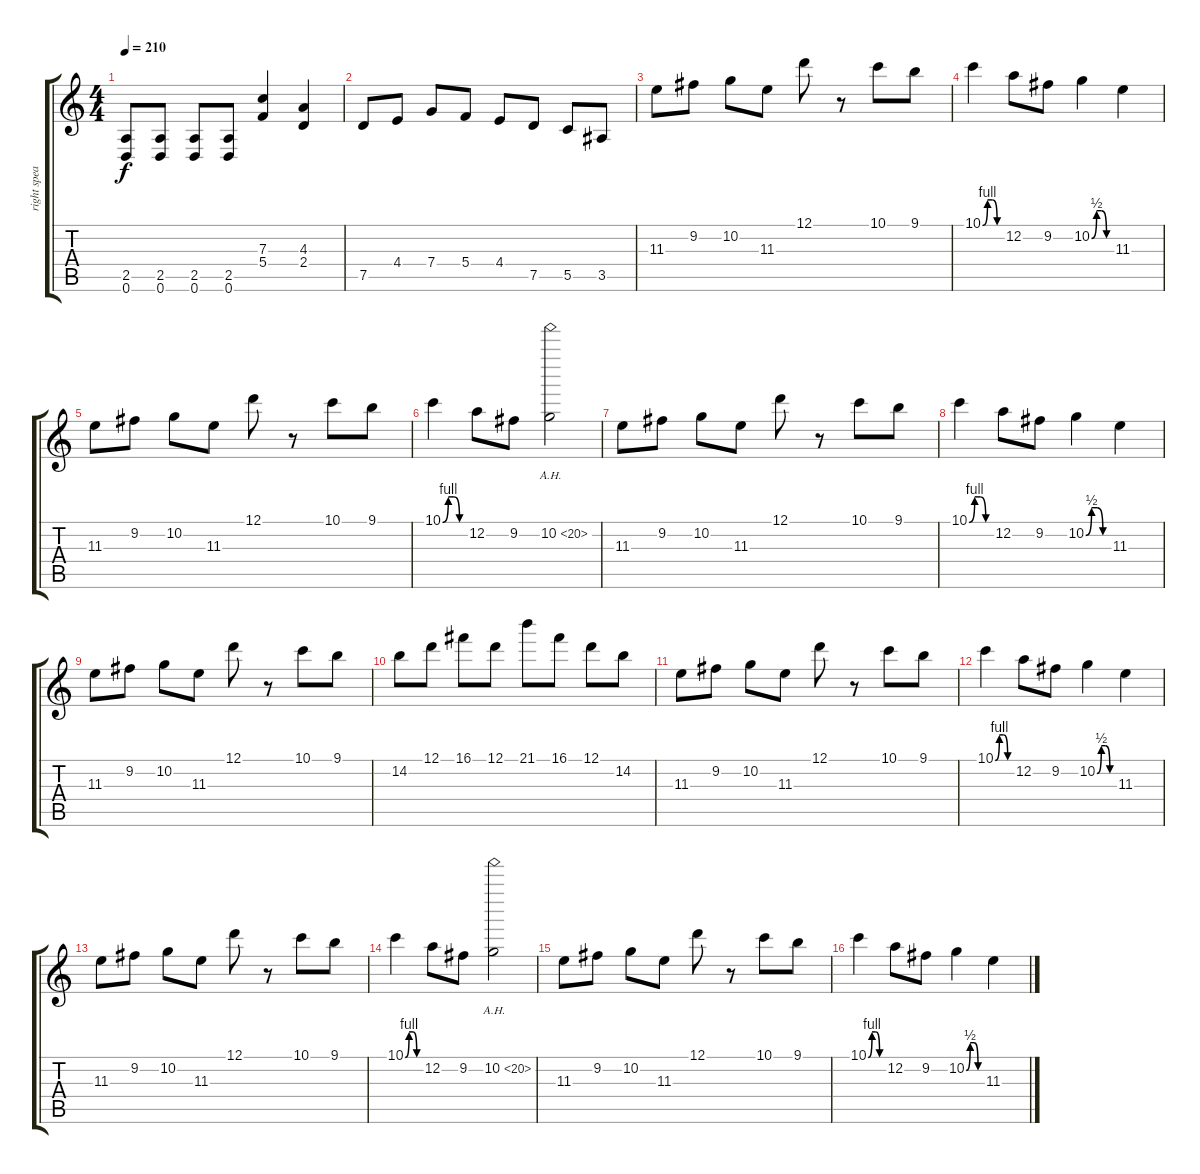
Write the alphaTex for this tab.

\track ("right speaker" "right spea") {instrument distortionguitar}
\staff {score tabs}
\tuning (D4 A3 F3 C3 G2 D2) {hide}
\ts (4 4)
\tempo 210
\clef g2
\ks c
(2.5 0.6).8{dy f} (2.5 0.6).8 (2.5 0.6).8 (2.5 0.6).8 (7.3 5.4).4 (4.3 2.4).4 |
7.5.8 4.4.8 7.4.8 5.4.8 4.4.8 7.5.8 5.5.8 3.5.8 |
11.3.8 9.2.8 10.2.8 11.3.8 12.1.8 r.8 10.1.8 9.1.8 |
10.1{be (custom 0 0 15 4 30 4 45 0 60 0)}.4 12.2.8 9.2.8 10.2{be (custom 0 0 15 2 30 2 45 0 60 0)}.4 11.3.4 |
11.3.8 9.2.8 10.2.8 11.3.8 12.1.8 r.8 10.1.8 9.1.8 |
10.1{be (custom 0 0 15 4 30 4 45 0 60 0)}.4 12.2.8 9.2.8 10.2{ah 10}.2 |
11.3.8 9.2.8 10.2.8 11.3.8 12.1.8 r.8 10.1.8 9.1.8 |
10.1{be (custom 0 0 15 4 30 4 45 0 60 0)}.4 12.2.8 9.2.8 10.2{be (custom 0 0 15 2 30 2 45 0 60 0)}.4 11.3.4 |
11.3.8 9.2.8 10.2.8 11.3.8 12.1.8 r.8 10.1.8 9.1.8 |
14.2.8 12.1.8 16.1.8 12.1.8 21.1.8 16.1.8 12.1.8 14.2.8 |
11.3.8 9.2.8 10.2.8 11.3.8 12.1.8 r.8 10.1.8 9.1.8 |
10.1{be (custom 0 0 15 4 30 4 45 0 60 0)}.4 12.2.8 9.2.8 10.2{be (custom 0 0 15 2 30 2 45 0 60 0)}.4 11.3.4 |
11.3.8 9.2.8 10.2.8 11.3.8 12.1.8 r.8 10.1.8 9.1.8 |
10.1{be (custom 0 0 15 4 30 4 45 0 60 0)}.4 12.2.8 9.2.8 10.2{ah 10}.2 |
11.3.8 9.2.8 10.2.8 11.3.8 12.1.8 r.8 10.1.8 9.1.8 |
10.1{be (custom 0 0 15 4 30 4 45 0 60 0)}.4 12.2.8 9.2.8 10.2{be (custom 0 0 15 2 30 2 45 0 60 0)}.4 11.3.4
